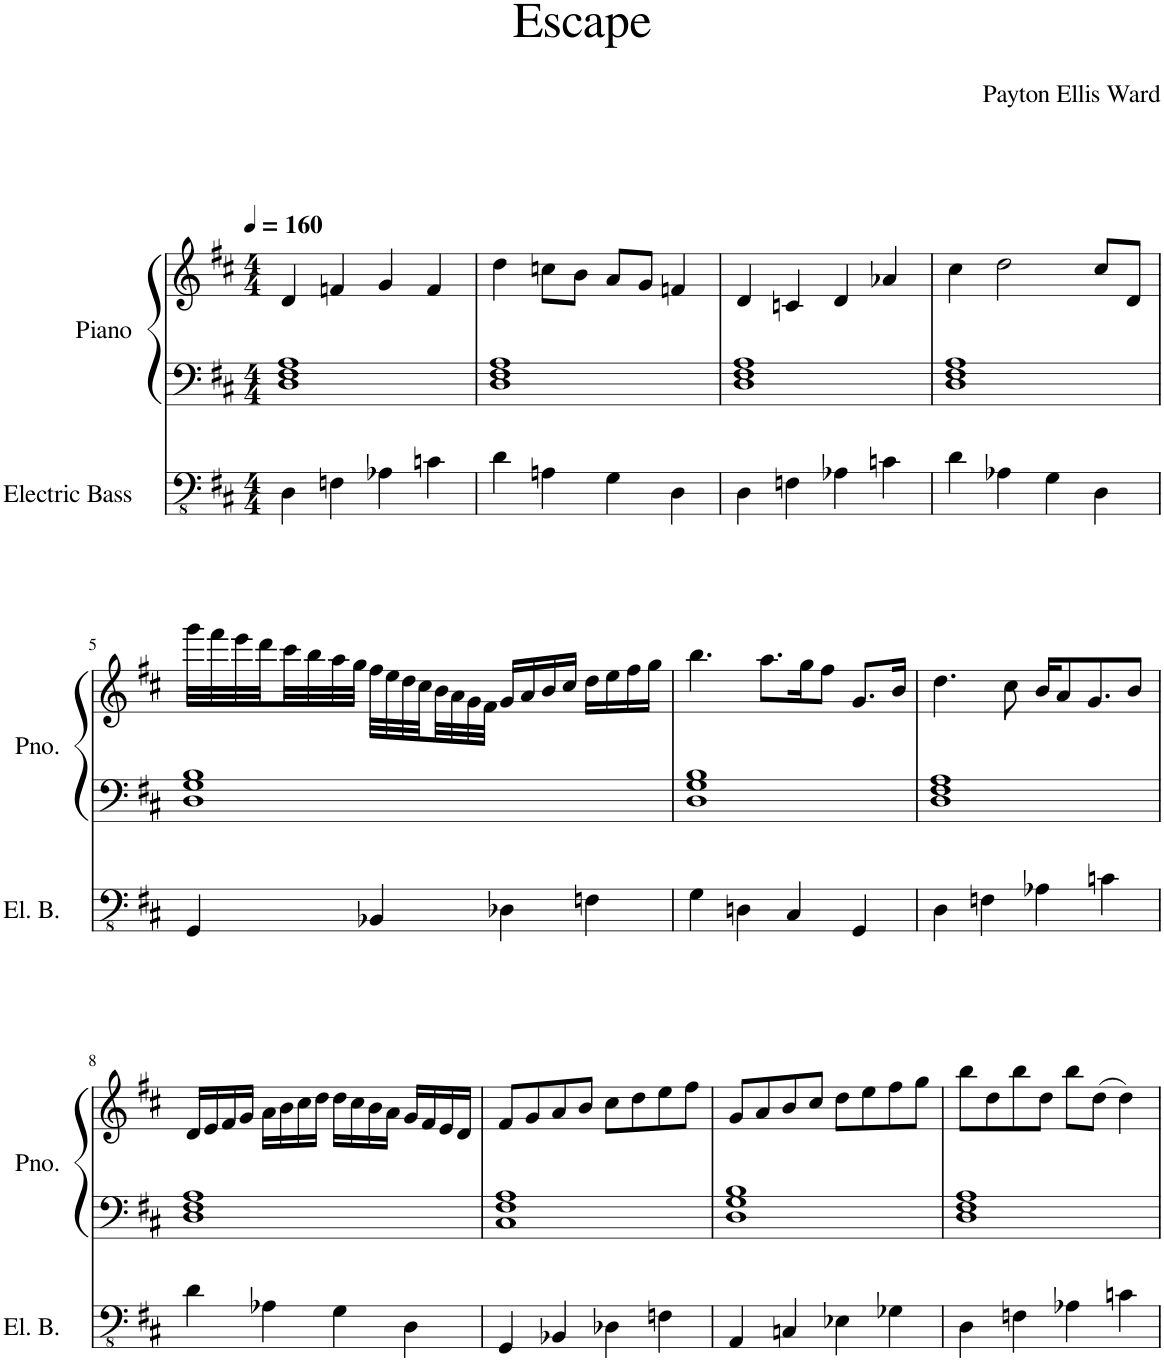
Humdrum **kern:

**kern	**kern	**kern
*part2	*part1	*part1
*staff3	*staff2	*staff1
*I"Electric Bass	*I"Piano	*
*I'El. B.	*I'Pno.	*
*clefFv4	*clefF4	*clefG2
*k[f#c#]	*k[f#c#]	*k[f#c#]
*M4/4	*M4/4	*M4/4
*MM160	*MM160	*MM160
=1	=1	=1
4DD\	1D 1F# 1A	4d/
4FFn\	.	4fn/
4AA-X\	.	4g/
4Cn\	.	4f/
=2	=2	=2
4D\	1D 1F# 1A	4dd\
4AAn\	.	8ccn\L
.	.	8b\J
4GG\	.	8a/L
.	.	8g/J
4DD\	.	4fn/
=3	=3	=3
4DD\	1D 1F# 1A	4d/
4FFn\	.	4cn/
4AA-X\	.	4d/
4Cn\	.	4a-X/
=4	=4	=4
4D\	1D 1F# 1A	4cc#\
4AA-X\	.	2dd\
4GG\	.	.
4DD\	.	8cc#/L
.	.	8d/J
!!LO:LB:g=z
=5	=5	=5
4GGG/	1D 1G 1B	32ggg\LLL
.	.	32fff#\
.	.	32eee\
.	.	32ddd\
.	.	32ccc#\
.	.	32bb\
.	.	32aa\
.	.	32gg\JJJ
4BBB-X/	.	32ff#\LLL
.	.	32ee\
.	.	32dd\
.	.	32cc#\
.	.	32b\
.	.	32a\
.	.	32g\
.	.	32f#\JJJ
4DD-X\	.	16g/LL
.	.	16a/
.	.	16b/
.	.	16cc#/JJ
4FFn\	.	16dd\LL
.	.	16ee\
.	.	16ff#\
.	.	16gg\JJ
=6	=6	=6
4GG\	1D 1G 1B	4.bb\
4DDn\	.	.
.	.	8.aa\L
4CC#/	.	.
.	.	16gg\K
.	.	8ff#\J
4GGG/	.	8.g/L
.	.	16b/Jk
=7	=7	=7
4DD\	1D 1F# 1A	4.dd\
4FFn\	.	.
.	.	8cc#\
4AA-X\	.	16b/KL
.	.	8a/
.	.	8.g/
4Cn\	.	.
.	.	8b/J
!!LO:LB:g=z
=8	=8	=8
4D\	1D 1F# 1A	16d/LL
.	.	16e/
.	.	16f#/
.	.	16g/JJ
4AA-X\	.	16a\LL
.	.	16b\
.	.	16cc#\
.	.	16dd\JJ
4GG\	.	16dd\LL
.	.	16cc#\
.	.	16b\
.	.	16a\JJ
4DD\	.	16g/LL
.	.	16f#/
.	.	16e/
.	.	16d/JJ
=9	=9	=9
4GGG/	1C# 1F# 1A	8f#/L
.	.	8g/
4BBB-X/	.	8a/
.	.	8b/J
4DD-X\	.	8cc#\L
.	.	8dd\
4FFn\	.	8ee\
.	.	8ff#\J
=10	=10	=10
4AAA/	1D 1G 1B	8g/L
.	.	8a/
4CCn/	.	8b/
.	.	8cc#/J
4EE-X\	.	8dd\L
.	.	8ee\
4GG-X\	.	8ff#\
.	.	8gg\J
=11	=11	=11
4DD\	1D 1F# 1A	8bb\L
.	.	8dd\
4FFn\	.	8bb\
.	.	8dd\J
4AA-X\	.	8bb\L
.	.	(8dd\J
4Cn\	.	4dd\)
=	=	=
*-	*-	*-
